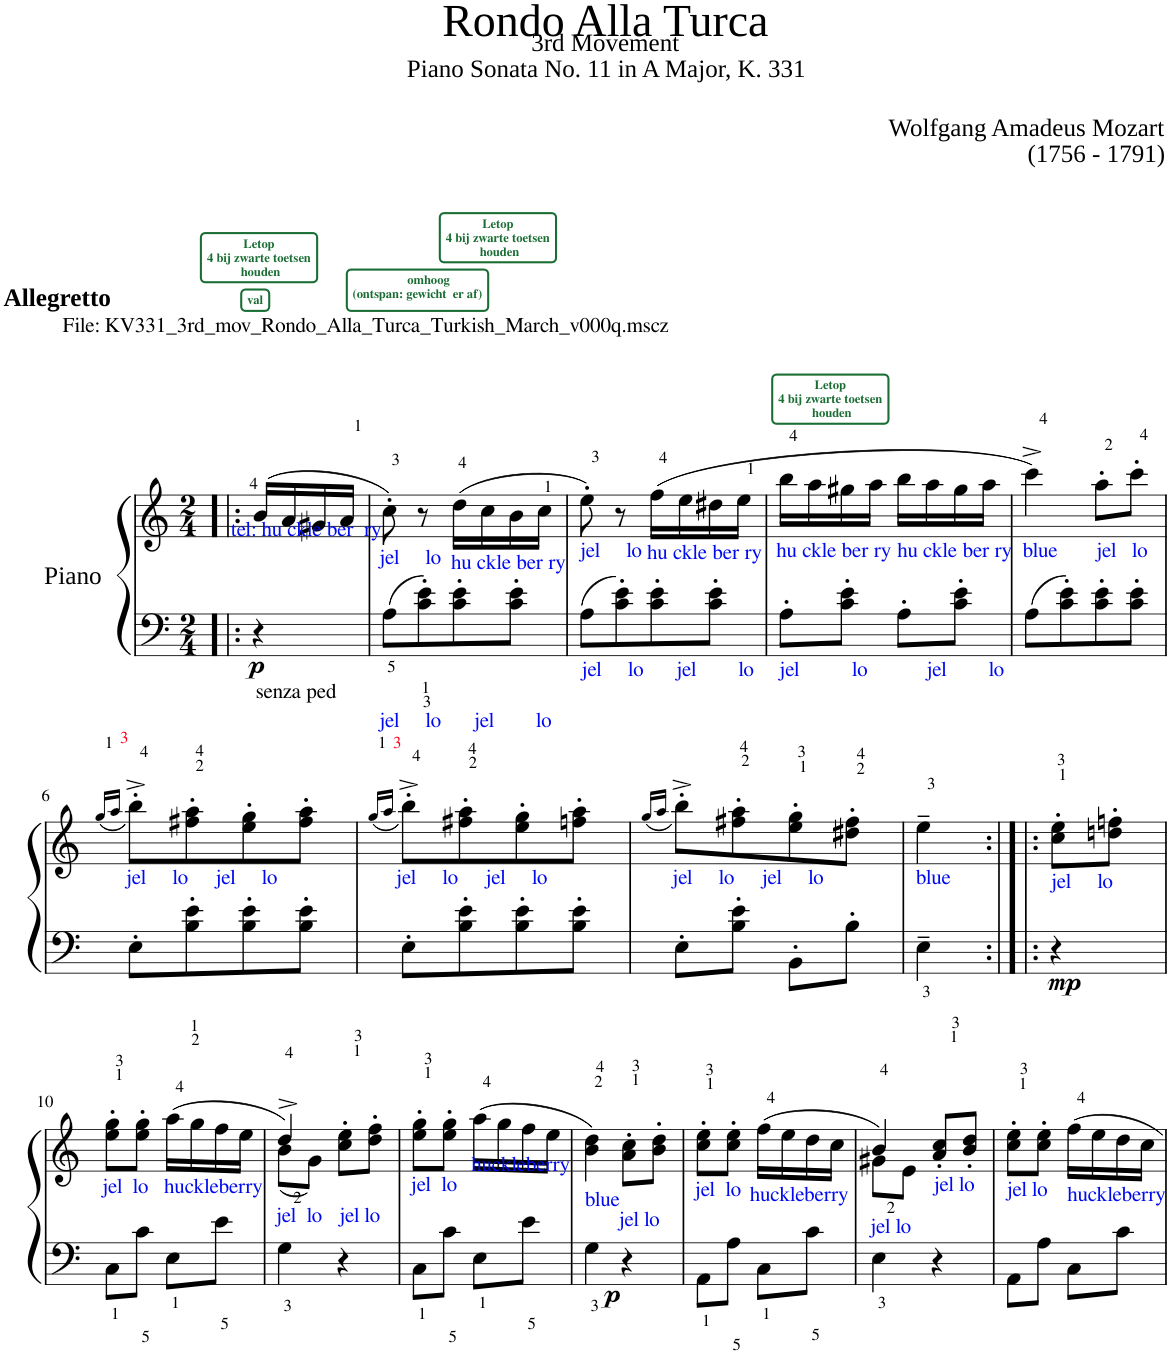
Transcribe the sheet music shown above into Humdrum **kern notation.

**kern	**kern	**dynam
*part1	*part1	*part1
*staff2	*staff1	*staff1/2
*I"Piano	*	*
*I'Pno	*	*
*clefF4	*clefG2	*
*k[]	*k[]	*
*M2/4	*M2/4	*
=1!|:	=1!|:	=1!|:
!	!LO:TX:a:B:t=Allegretto	!
!	!LO:TX:a:t=File&colon; KV331_3rd_mov_Rondo_Alla_Turca_Turkish_March_v000q.mscz	!
!	!LO:TX:a:color=#000AF3:t=tel&colon; hu ckle ber  ry	!
!	!LO:TX:a:B:color=#1A6E34:t=val	!
!	!LO:TX:a:B:color=#1A6E34:t=Letop	!
!	!LO:TX:a:t=4 bij zwarte toetsen	!
!	!LO:TX:a:t=houden	!
!LO:TX:b:t=senza ped	!	!
!	!	!LO:DY:b=2
4r	(16b/LL	p
.	16a/	.
.	16g#X/	.
.	16a/JJ	.
=2	=2	=2
!	!LO:TX:b:color=#000AF3:t=jel     lo	!
!	!LO:TX:a:B:color=#1A6E34:t=omhoog	!
!	!LO:TX:a:t=(ontspan&colon; gewicht  er af)	!
!LO:TX:b:color=#000AF1:t=jel     lo      jel        lo	!	!
8A<\L	8cc'\)	.
8c\<'< 8e\<'<	8r	.
!	!LO:TX:b:color=#000AF2:t=hu ckle ber ry	!
!	!LO:TX:a:B:color=#1A6E34:t=Letop	!
!	!LO:TX:a:t=4 bij zwarte toetsen	!
!	!LO:TX:a:t=houden	!
8c\' 8e\'	(16dd\LL	.
.	16cc\	.
8c\' 8e\'J	16b\	.
.	16cc\JJ	.
=3	=3	=3
!	!LO:TX:b:color=#000AF0:t=jel     lo	!
!LO:TX:b:color=#000AEF:t=jel     lo      jel        lo	!	!
8A\L	8ee'\)	.
8c\' 8e\'	8r	.
!	!LO:TX:b:color=#000AEF:t=hu ckle ber ry	!
8c\' 8e\'	(16ff\LL	.
.	16ee\	.
8c\' 8e\'J	16dd#X\	.
.	16ee\JJ	.
=4	=4	=4
!	!LO:TX:b:color=#000AEF:t=hu ckle ber ry	!
!	!LO:TX:a:B:color=#1A6E34:t=Letop	!
!	!LO:TX:a:t=4 bij zwarte toetsen	!
!	!LO:TX:a:t=houden	!
!LO:TX:b:color=#000AF1:t=jel          lo           jel        lo	!	!
8A'\L	16bb\LL	.
.	16aa\	.
8c\' 8e\'J	16gg#X\	.
.	16aa\JJ	.
!	!LO:TX:b:color=#000AEF:t=hu ckle ber ry	!
8A'\L	16bb\LL	.
.	16aa\	.
8c\' 8e\'J	16gg#\	.
.	16aa\JJ	.
=5	=5	=5
!	!LO:TX:b:color=#000AEF:t=blue	!
8A\L	4ccc^\)	.
8c\' 8e\'	.	.
!	!LO:TX:b:color=#000AEF:t=jel   lo	!
8c\' 8e\'	8aa'\L	.
8c\' 8e\'J	8ccc'\J	.
!!LO:LB:g=z
=6	=6	=6
.	(16qgg/LL	.
.	16qaa/JJ	.
!	!LO:TX:b:color=#000AEF:t=jel     lo     jel     lo	!
8E'\L	8bb'^\L)	.
8B\<'< 8e\<'<	8ff#X\' 8aa\'	.
8B\' 8e\'	8ee\' 8gg\'	.
8B\' 8e\'J	8ff#\' 8aa\'J	.
=7	=7	=7
.	(16qgg/LL	.
.	16qaa/JJ	.
!	!LO:TX:b:color=#000AEF:t=jel     lo     jel     lo	!
8E'\L	8bb'^\L)	.
8B\' 8e\'	8ff#X\' 8aa\'	.
8B\' 8e\'	8ee\' 8gg\'	.
8B\' 8e\'J	8ffn\' 8aa\'J	.
=8	=8	=8
.	(16qgg/LL	.
.	16qaa/JJ	.
!	!LO:TX:b:color=#000AEE:t=jel     lo     jel     lo	!
8E'\L	8bb'^\L)	.
8B\' 8e\'J	8ff#X\' 8aa\'	.
8BB'\L	8ee\' 8gg\'	.
8B'\J	8dd#X\' 8ff#\'J	.
=9	=9	=9
!	!LO:TX:b:color=#000AEF:t=blue	!
4E<~\	4ee~\	.
=9:|!|:	=9:|!|:	=9:|!|:
!	!LO:TX:b:color=#000AEE:t=jel     lo	!
!	!	!LO:DY:b=2
4r	8cc\' 8ee\'L	mp
.	8ddn\' 8ffn\'J	.
!!LO:LB:g=z
=10	=10	=10
!	!LO:TX:b:color=#000AEE:t=jel  lo   huckleberry	!
8C<\L	8ee\' 8gg\'L	.
8c<\J	8ee\' 8gg\'J	.
8E<\L	(16aa\LL	.
.	16gg\	.
8e<\J	16ff\	.
.	16ee\JJ	.
=11	=11	=11
*	*^	*
!	!LO:TX:b:color=#000AEE:t=jel  lo   jel lo	!	!
4G<\	4dd^/)	(8b\L	.
.	.	8g\J)	.
4r	8cc\' 8ee\'L	4ryy	.
.	8dd\' 8ff\'J	.	.
*	*v	*v	*
=12	=12	=12
!	!LO:TX:b:color=#000AEE:t=jel  lo	!
8C<\L	8ee\' 8gg\'L	.
8c<\J	8ee\' 8gg\'J	.
!	!LO:TX:a:color=#000AEE:t=huckleberry	!
8E<\L	(16aa\LL	.
.	16gg\	.
8e<\J	16ff\	.
.	16ee\JJ	.
=13	=13	=13
!	!LO:TX:b:color=#000AEE:t=blue	!
!	!	!LO:DY:b=2
4G<\	4b\ 4dd\)	p
!	!LO:TX:b:color=#000AEE:t=jel lo	!
4r	8a\' 8cc\'L	.
.	8b\' 8dd\'J	.
=14	=14	=14
!	!LO:TX:b:color=#000AEE:t=jel  lo	!
8AA<\L	8cc\' 8ee\'L	.
8A<\J	8cc\' 8ee\'J	.
!	!LO:TX:b:color=#000AEE:t=huckleberry	!
8C<\L	(16ff\LL	.
.	16ee\	.
8c<\J	16dd\	.
.	16cc\JJ	.
=15	=15	=15
*	*^	*
!	!LO:TX:b:color=#000AEE:t=jel lo	!	!
4E<\	4b/)	8g#X\L	.
.	.	8e\J	.
!	!LO:TX:b:color=#000AEE:t=jel lo	!	!
4r	8a/' 8cc/'L	4ryy	.
.	8b/' 8dd/'J	.	.
*	*v	*v	*
=16	=16	=16
!	!LO:TX:b:color=#000AEE:t=jel lo	!
8AA\L	8cc\' 8ee\'L	.
8A\J	8cc\' 8ee\'J	.
!	!LO:TX:b:color=#000AEE:t=huckleberry	!
8C\L	16ff\LL	.
.	16ee\	.
8c\J	16dd\	.
.	16cc\JJ	.
=	=	=
*-	*-	*-
